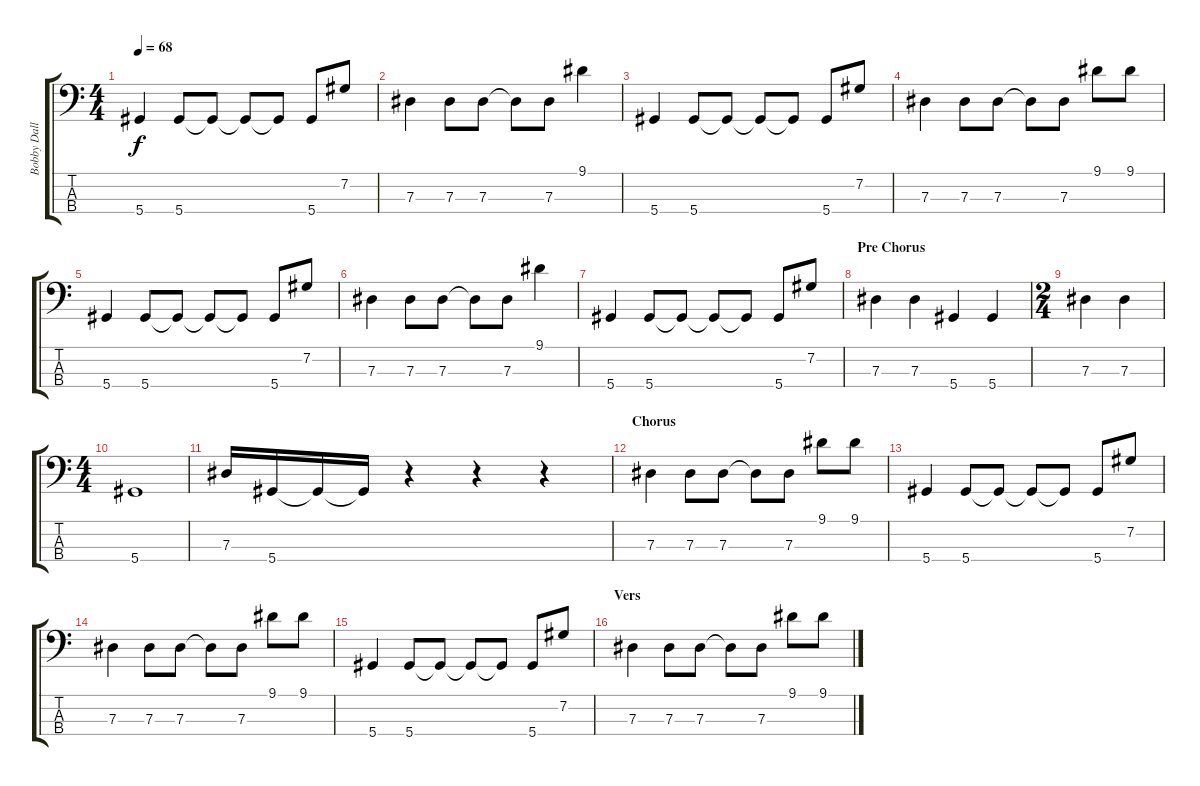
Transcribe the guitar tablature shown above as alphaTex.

\track ("Bobby Dall - Bass Guitar" "Bobby Dall") {instrument fretlessbass}
\staff {score tabs}
\tuning (Gb2 Db2 Ab1 Eb1) {hide}
\ts (4 4)
\tempo 68
\clef f4
\ks c
5.4.4{dy f} 5.4.8 5.4{t}.8 5.4{t}.8 5.4{t}.8 5.4.8 7.2.8 |
7.3.4 7.3.8 7.3.8 7.3{t}.8 7.3.8 9.1.4 |
5.4.4 5.4.8 5.4{t}.8 5.4{t}.8 5.4{t}.8 5.4.8 7.2.8 |
7.3.4 7.3.8 7.3.8 7.3{t}.8 7.3.8 9.1.8 9.1.8 |
5.4.4 5.4.8 5.4{t}.8 5.4{t}.8 5.4{t}.8 5.4.8 7.2.8 |
7.3.4 7.3.8 7.3.8 7.3{t}.8 7.3.8 9.1.4 |
5.4.4 5.4.8 5.4{t}.8 5.4{t}.8 5.4{t}.8 5.4.8 7.2.8 |
\section ("" "Pre Chorus")
7.3.4 7.3.4 5.4.4 5.4.4 |
\ts (2 4)
7.3.4 7.3.4 |
\ts (4 4)
5.4.1 |
7.3.16 5.4.16 5.4{t}.16 5.4{t}.16 r.4 r.4 r.4 |
\section ("" "Chorus")
7.3.4 7.3.8 7.3.8 7.3{t}.8 7.3.8 9.1.8 9.1.8 |
5.4.4 5.4.8 5.4{t}.8 5.4{t}.8 5.4{t}.8 5.4.8 7.2.8 |
7.3.4 7.3.8 7.3.8 7.3{t}.8 7.3.8 9.1.8 9.1.8 |
5.4.4 5.4.8 5.4{t}.8 5.4{t}.8 5.4{t}.8 5.4.8 7.2.8 |
\section ("" "Vers")
7.3.4 7.3.8 7.3.8 7.3{t}.8 7.3.8 9.1.8 9.1.8
